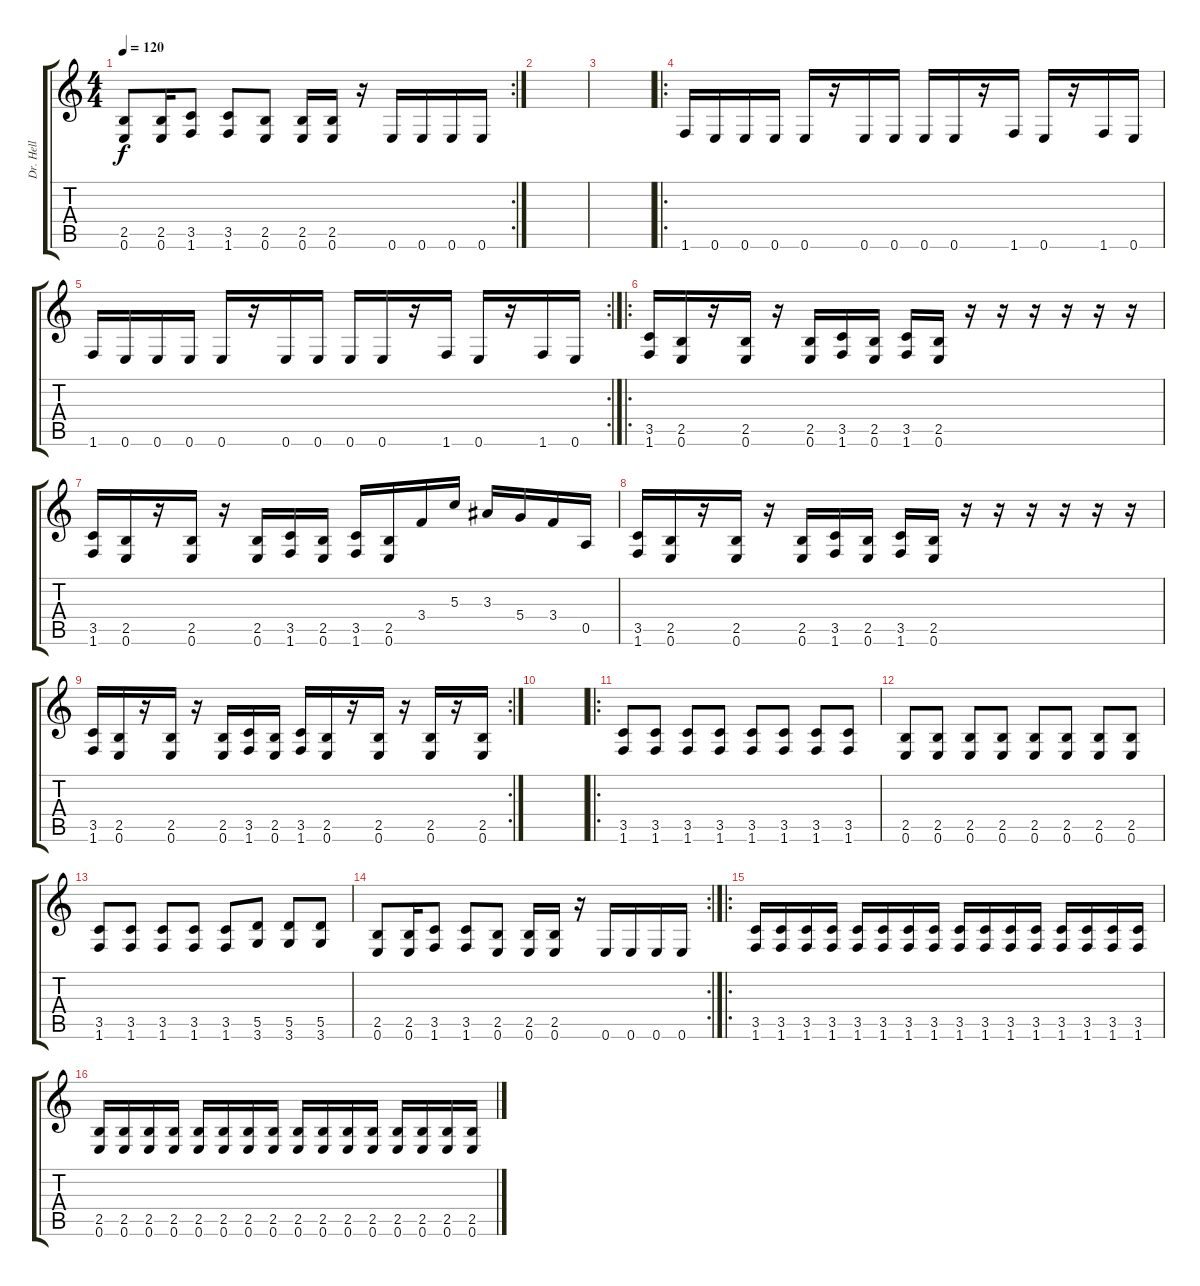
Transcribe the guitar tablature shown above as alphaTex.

\track ("Dr. Hell" "Dr. Hell") {instrument distortionguitar}
\staff {score tabs}
\tuning (E4 B3 G3 D3 A2 E2) {hide}
\rc 2
\ts (4 4)
\tempo 120
\clef g2
\ks c
(2.5 0.6).8{dy f} (2.5 0.6).16 (3.5 1.6).8 (3.5 1.6).8 (2.5 0.6).8 (2.5 0.6).16 (2.5 0.6).16 r.16 0.6.16 0.6.16 0.6.16 0.6.16 |
|
|
\ro
1.6.16 0.6.16 0.6.16 0.6.16 0.6.16 r.16 0.6.16 0.6.16 0.6.16 0.6.16 r.16 1.6.16 0.6.16 r.16 1.6.16 0.6.16 |
\rc 2
1.6.16 0.6.16 0.6.16 0.6.16 0.6.16 r.16 0.6.16 0.6.16 0.6.16 0.6.16 r.16 1.6.16 0.6.16 r.16 1.6.16 0.6.16 |
\ro
(3.5 1.6).16 (2.5 0.6).16 r.16 (2.5 0.6).16 r.16 (2.5 0.6).16 (3.5 1.6).16 (2.5 0.6).16 (3.5 1.6).16 (2.5 0.6).16 r.16 r.16 r.16 r.16 r.16 r.16 |
(3.5 1.6).16 (2.5 0.6).16 r.16 (2.5 0.6).16 r.16 (2.5 0.6).16 (3.5 1.6).16 (2.5 0.6).16 (3.5 1.6).16 (2.5 0.6).16 3.4.16 5.3.16 3.3.16 5.4.16 3.4.16 0.5.16 |
(3.5 1.6).16 (2.5 0.6).16 r.16 (2.5 0.6).16 r.16 (2.5 0.6).16 (3.5 1.6).16 (2.5 0.6).16 (3.5 1.6).16 (2.5 0.6).16 r.16 r.16 r.16 r.16 r.16 r.16 |
\rc 2
(3.5 1.6).16 (2.5 0.6).16 r.16 (2.5 0.6).16 r.16 (2.5 0.6).16 (3.5 1.6).16 (2.5 0.6).16 (3.5 1.6).16 (2.5 0.6).16 r.16 (2.5 0.6).16 r.16 (2.5 0.6).16 r.16 (2.5 0.6).16 |
|
\ro
(3.5 1.6).8 (3.5 1.6).8 (3.5 1.6).8 (3.5 1.6).8 (3.5 1.6).8 (3.5 1.6).8 (3.5 1.6).8 (3.5 1.6).8 |
(2.5 0.6).8 (2.5 0.6).8 (2.5 0.6).8 (2.5 0.6).8 (2.5 0.6).8 (2.5 0.6).8 (2.5 0.6).8 (2.5 0.6).8 |
(3.5 1.6).8 (3.5 1.6).8 (3.5 1.6).8 (3.5 1.6).8 (3.5 1.6).8 (5.5 3.6).8 (5.5 3.6).8 (5.5 3.6).8 |
\rc 2
(2.5 0.6).8 (2.5 0.6).16 (3.5 1.6).8 (3.5 1.6).8 (2.5 0.6).8 (2.5 0.6).16 (2.5 0.6).16 r.16 0.6.16 0.6.16 0.6.16 0.6.16 |
\ro
(3.5 1.6).16 (3.5 1.6).16 (3.5 1.6).16 (3.5 1.6).16 (3.5 1.6).16 (3.5 1.6).16 (3.5 1.6).16 (3.5 1.6).16 (3.5 1.6).16 (3.5 1.6).16 (3.5 1.6).16 (3.5 1.6).16 (3.5 1.6).16 (3.5 1.6).16 (3.5 1.6).16 (3.5 1.6).16 |
(2.5 0.6).16 (2.5 0.6).16 (2.5 0.6).16 (2.5 0.6).16 (2.5 0.6).16 (2.5 0.6).16 (2.5 0.6).16 (2.5 0.6).16 (2.5 0.6).16 (2.5 0.6).16 (2.5 0.6).16 (2.5 0.6).16 (2.5 0.6).16 (2.5 0.6).16 (2.5 0.6).16 (2.5 0.6).16
